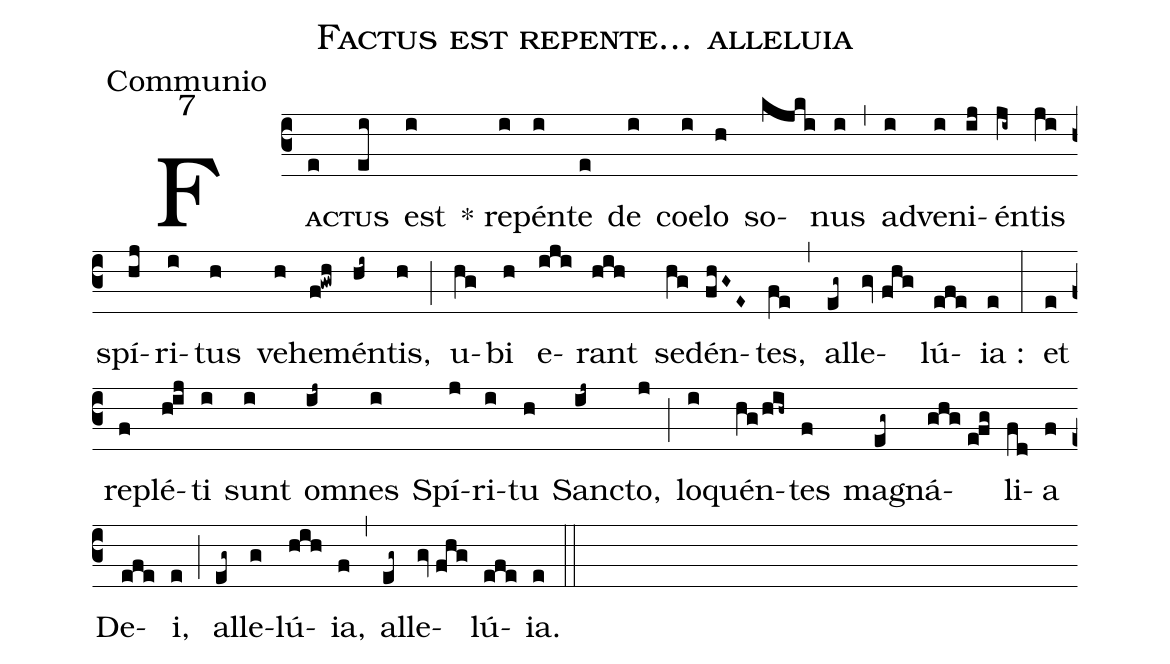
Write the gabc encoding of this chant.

name:Factus est repente... alleluia;
office-part:Communio;
mode:7;
%%
(c3) F<sc>a</sc>(e)<sc>ctus</sc>(ei) est(i) * re(i)pén(i)te(e) de(i) coe(i)lo(h) so(kjki)nus(i) (,) ad(i)ve(i)ni(ij)én(ji~)tis(ji) spí(hj)ri(i)tus(h) ve(h)he(f!gwh)mén(hi~)tis,(h) (;) u(hg)bi(h) e(iji)rant(hih) se(hg)dén(fhG~E~)tes,(fe) (,) al(eg~)le(gv//fhg)lú(efe){ia} :(e) (:) et(e) re(f)plé(hij)ti(i) sunt(i) o(ij~)mnes(i) Spí(j)ri(i)tu(h) San(ij~)cto,(j) (;) lo(i)quén(hg/hih~)tes(f) ma(eg~)gná(ghg//efg)li(fd)a(f) De(efe)i,(e) (;) al(eg~)le(g)lú(hih){ia},(f) (,) al(eg~)le(gv//fhg)lú(efe){ia}.(e) (::)
